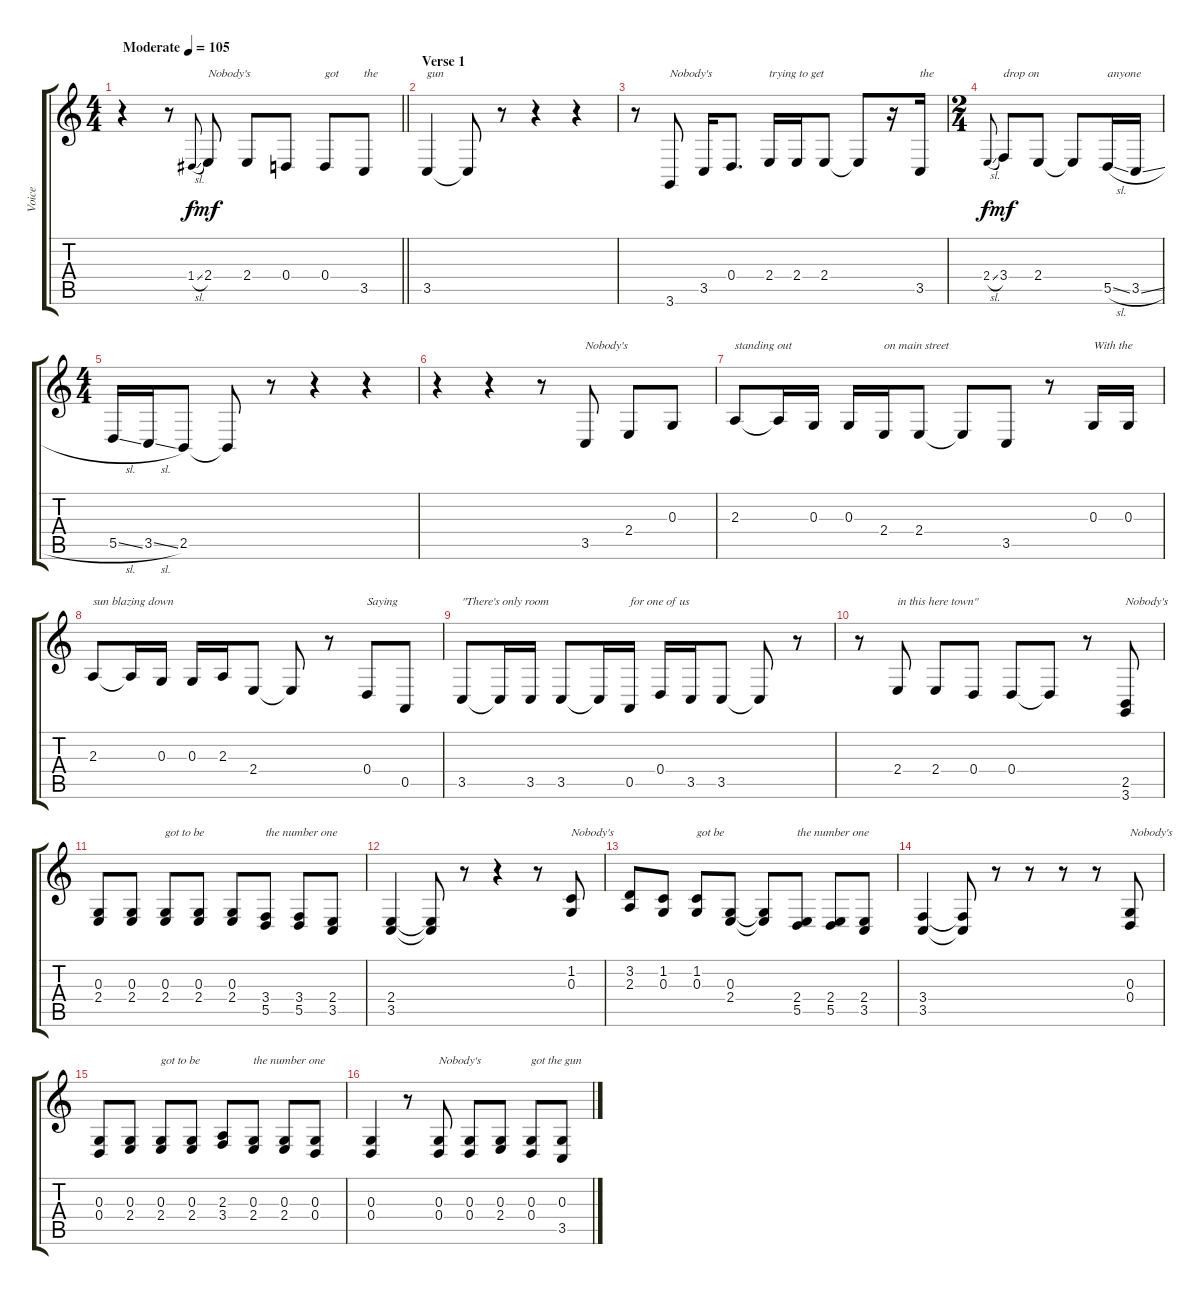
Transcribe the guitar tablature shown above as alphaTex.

\track ("Voice" "Voice") {instrument lead6voice}
\staff {score tabs}
\tuning (E4 B3 G3 D3 A2 E2) {hide}
\ts (4 4)
\tempo (105 "Moderate")
\clef g2
\barLineRight lightlight
\ks c
r.4{dy f instrument lead6voice} r.8 1.4{sl}.8{gr onbeat} 2.4.8{txt "Nobody's" dy mf} 2.4.8 0.4.8 0.4.8{txt "got"} 3.5.8{txt "the"} |
\section ("" "Verse 1")
3.5.4{txt "gun"} 3.5{t}.8 r.8 r.4 r.4 |
r.8 3.6.8{txt "Nobody's"} 3.5.16 0.4.8{d} 2.4.16{txt "trying to get"} 2.4.16 2.4.8 2.4{t}.8 r.16 3.5.16{txt "the"} |
\ts (2 4)
2.4{sl}.8{gr onbeat dy f} 3.4.8{txt "drop on" dy mf} 2.4.8 2.4{t}.8 5.5{sl}.16{txt "anyone"} 3.5{sl}.16 |
\ts (4 4)
5.5{sl}.16 3.5{sl}.16 2.5.8 2.5{t}.8 r.8 r.4 r.4 |
r.4 r.4 r.8 3.5.8{txt "Nobody's"} 2.4.8 0.3.8 |
2.3.8{txt "standing out"} 2.3{t}.16 0.3.16 0.3.16 2.4.16{txt "on main street"} 2.4.8 2.4{t}.8 3.5.8 r.8 0.3.16{txt "With the"} 0.3.16 |
2.3.8{txt "sun blazing down"} 2.3{t}.16 0.3.16 0.3.16 2.3.16 2.4.8 2.4{t}.8 r.8 0.4.8{txt "Saying"} 0.5.8 |
3.5.8{txt "\"There's only room"} 3.5{t}.16 3.5.16 3.5.8 3.5{t}.16 0.5.16{txt "for one of us"} 0.4.16 3.5.16 3.5.8 3.5{t}.8 r.8 |
r.8 2.4.8{txt "in this here town\""} 2.4.8 0.4.8 0.4.8 0.4{t}.8 r.8 (2.5 3.6).8{txt "Nobody's"} |
(0.3 2.4).8 (0.3 2.4).8 (0.3 2.4).8{txt "got to be"} (0.3 2.4).8 (0.3 2.4).8 (3.4 5.5).8{txt "the number one"} (3.4 5.5).8 (2.4 3.5).8 |
(2.4 3.5).4 (2.4{t} 3.5{t}).8 r.8 r.4 r.8 (1.2 0.3).8{txt "Nobody's"} |
(3.2 2.3).8 (1.2 0.3).8 (1.2 0.3).8{txt "got be"} (0.3 2.4).8 (0.3{t} 2.4{t}).8 (2.4 5.5).8{txt "the number one"} (2.4 5.5).8 (2.4 3.5).8 |
(3.4 3.5).4 (3.4{t} 3.5{t}).8 r.8 r.8 r.8 r.8 (0.3 0.4).8{txt "Nobody's"} |
(0.3 0.4).8 (0.3 2.4).8 (0.3 2.4).8{txt "got to be"} (0.3 2.4).8 (2.3 3.4).8 (0.3 2.4).8{txt "the number one"} (0.3 2.4).8 (0.3 0.4).8 |
(0.3 0.4).4 r.8 (0.3 0.4).8{txt "Nobody's"} (0.3 0.4).8 (0.3 2.4).8 (0.3 0.4).8{txt "got the gun"} (0.3 3.5).8
